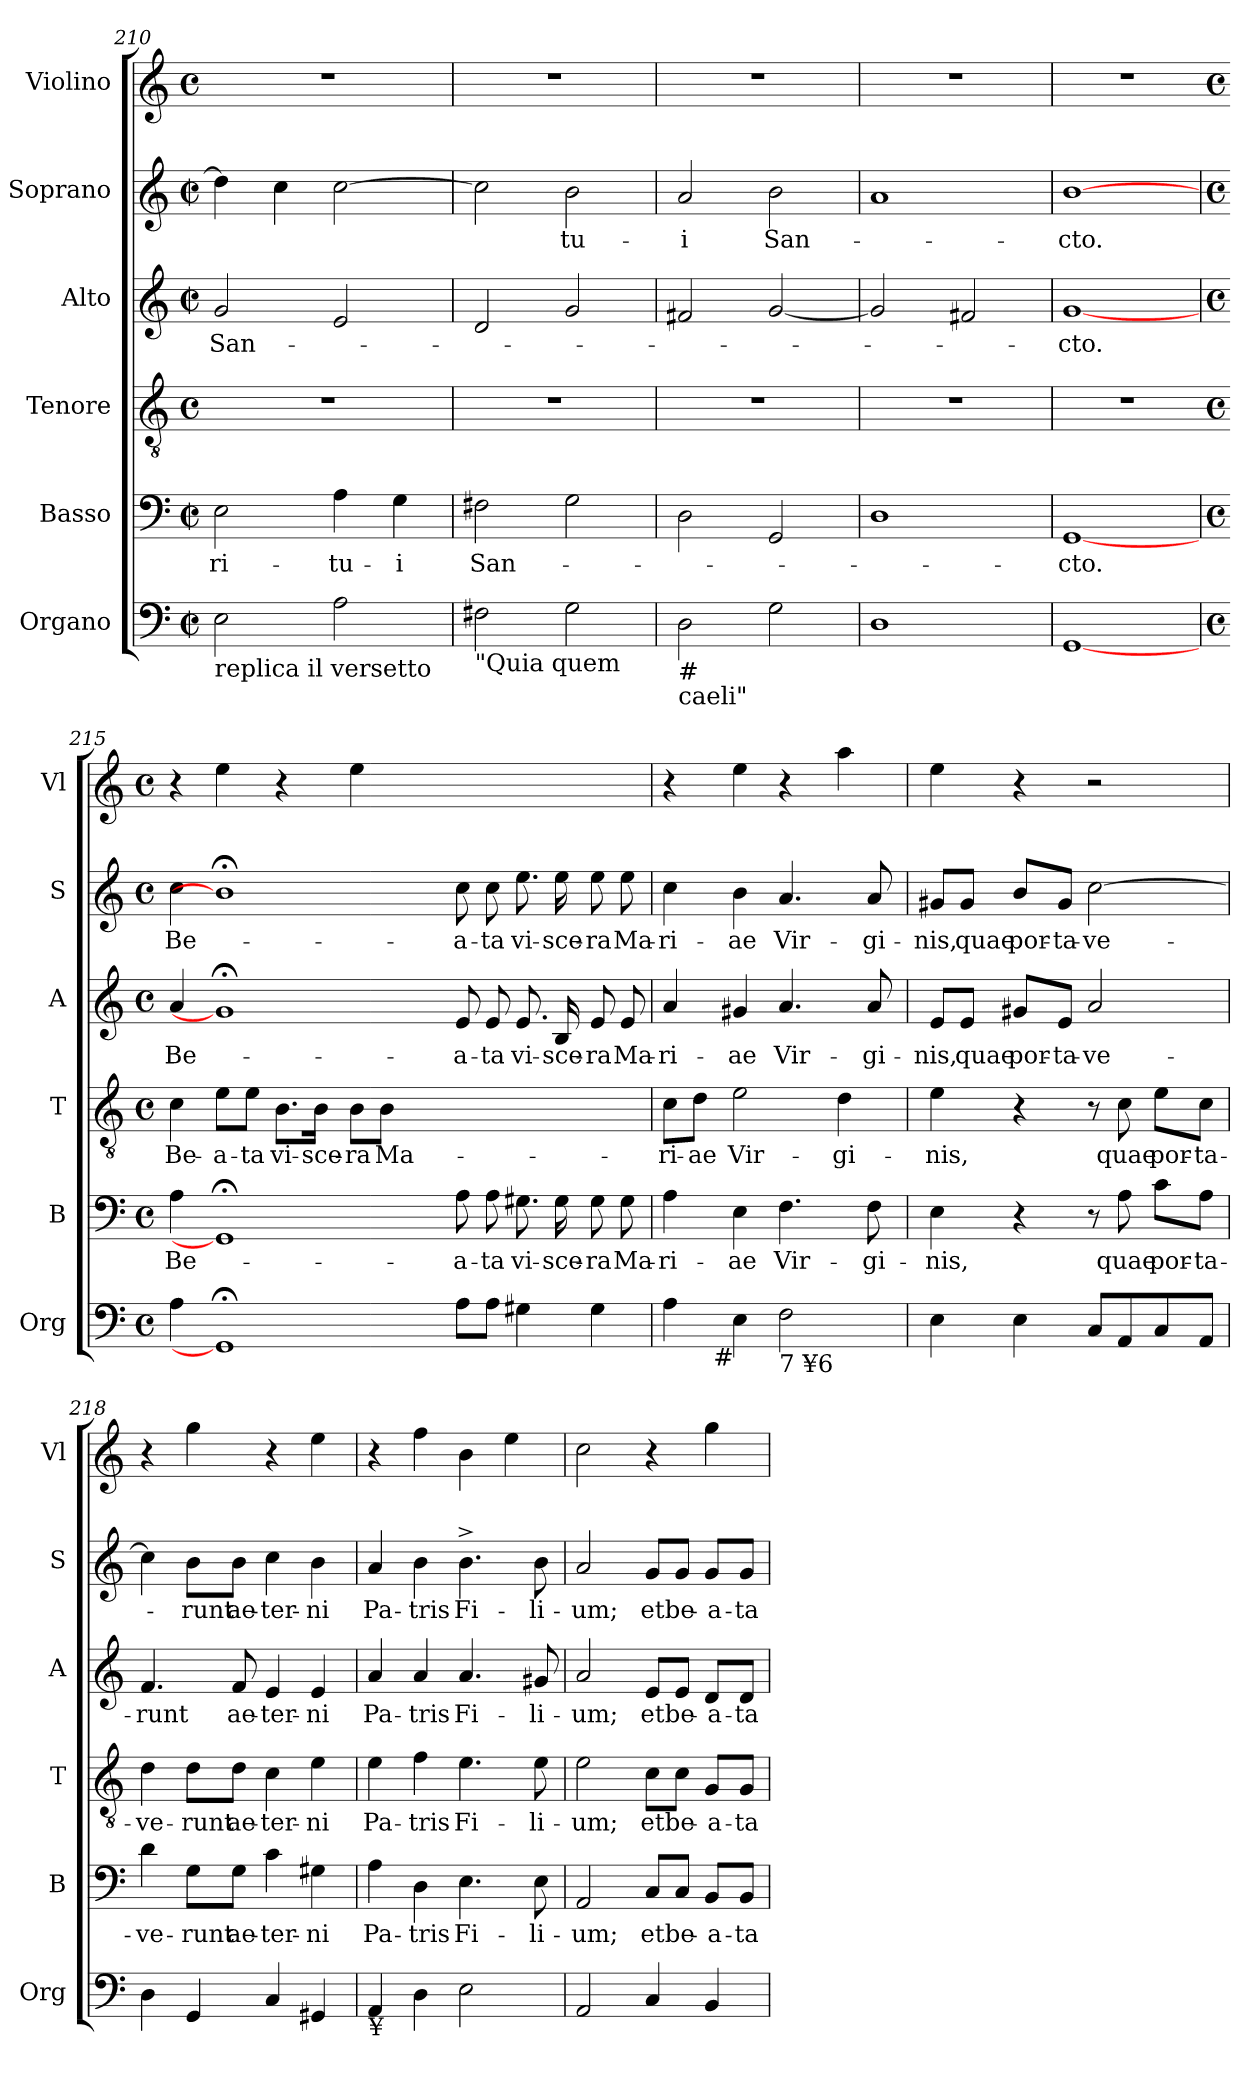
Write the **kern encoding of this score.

**kern	**kern	**text	**kern	**text	**kern	**text	**kern	**text	**kern
*part6	*part5	*part5	*part4	*part4	*part3	*part3	*part2	*part2	*part1
*staff6	*staff5	*staff5	*staff4	*staff4	*staff3	*staff3	*staff2	*staff2	*staff1
*I"Organo	*I"Basso	*	*I"Tenore	*	*I"Alto	*	*I"Soprano	*	*I"Violino
*I'Org	*I'B	*	*I'T	*	*I'A	*	*I'S	*	*I'Vl
*clefF4	*clefF4	*	*clefGv2	*	*clefG2	*	*clefG2	*	*clefG2
*k[]	*k[]	*	*k[]	*	*k[]	*	*k[]	*	*k[]
*C:	*C:	*	*C:	*	*C:	*	*C:	*	*C:
*M2/2	*M2/2	*	*M4/4	*	*M2/2	*	*M2/2	*	*M4/4
*met(c|)	*met(c|)	*	*met(c)	*	*met(c|)	*	*met(c|)	*	*met(c)
=210	=210	=210	=210	=210	=210	=210	=210	=210	=210
!	!	!LO:LY:b:cj	!	!	!	!LO:LY:b:cj	!	!	!
2E\	2E\	-ri-	1r	.	2g/	San-	4dd\]	.	1r
.	.	.	.	.	.	.	4cc\	.	.
!	!	!LO:LY:b:cj	!	!	!	!	!	!	!
2A\	4A\	-tu-	.	.	2e/	.	[>2cc\	.	.
!	!	!LO:LY:b:cj	!	!	!	!	!	!	!
.	4G\	-i	.	.	.	.	.	.	.
!LO:TX:b:t=replica il versetto	!	!	!	!	!	!	!	!	!
=211	=211	=211	=211	=211	=211	=211	=211	=211	=211
!	!	!LO:LY:b:cj	!	!	!	!	!	!	!
2F#X<\	2F#X\	San-	1r	.	2d/	.	2cc\]	.	1r
!	!	!	!	!	!	!	!	!LO:LY:b:cj	!
2G\	2G\	.	.	.	2g/	.	2b\	-tu-	.
!LO:TX:b:t="Quia quem	!	!	!	!	!	!	!	!	!
=212	=212	=212	=212	=212	=212	=212	=212	=212	=212
!LO:TX:b:t=#	!	!	!	!	!	!	!	!	!
!	!	!	!	!	!	!	!	!LO:LY:b:cj	!
2D\	2D\	.	1r	.	2f#X/	.	2a/	-i	1r
!	!	!	!	!	!	!	!	!LO:LY:b:cj	!
2G\	2GG/	.	.	.	[<2g/	.	2b\	San-	.
!LO:TX:b:t=caeli"	!	!	!	!	!	!	!	!	!
=213	=213	=213	=213	=213	=213	=213	=213	=213	=213
1D<	1D	.	1r	.	2g/]	.	1a	.	1r
.	.	.	.	.	2f#X/	.	.	.	.
=214	=214	=214	=214	=214	=214	=214	=214	=214	=214
!	!	!LO:LY:b:cj	!	!	!	!LO:LY:b:cj	!	!LO:LY:b:cj	!
[1GG	[1GG	-cto.	1r	.	[1g	-cto.	[1b	-cto.	1r
!!LO:PB:g=z
=215	=215	=215	=215	=215	=215	=215	=215!	=215	=215
*M4/4	*M4/4	*	*M4/4	*	*M4/4	*	*M4/4	*	*M4/4
*met(c)	*met(c)	*	*met(c)	*	*met(c)	*	*met(c)	*	*met(c)
!	!	!LO:LY:b:cj	!	!LO:LY:b:cj	!	!LO:LY:b:cj	!	!LO:LY:b:cj	!
4A\	4A\	Be-	4c\	Be-	4a/	Be-	4cc\	Be-	4r
!	!	!	!	!LO:LY:b:cj	!	!	!	!	!
1GG;<]	1GG;<]	.	8e\L	-a-	1g;<]	.	1b;<]	.	4ee\
!	!	!	!	!LO:LY:b:cj	!	!	!	!	!
.	.	.	8e\J	-ta	.	.	.	.	.
!	!	!	!	!LO:LY:b:cj	!	!	!	!	!
.	.	.	8.B\L	vi-	.	.	.	.	4r
!	!	!	!	!LO:LY:b:cj	!	!	!	!	!
.	.	.	16B\Jk	-sce-	.	.	.	.	.
!	!	!	!	!LO:LY:b:rj	!	!	!	!	!
.	.	.	8B\L	-ra	.	.	.	.	4ee\
!	!	!	!	!LO:LY:b:cj	!	!	!	!	!
.	.	.	8B\J	Ma-	.	.	.	.	.
.	.	.	1ryy	.	.	.	.	.	1ryy
!	!	!LO:LY:b:cj	!	!	!	!LO:LY:b:cj	!	!LO:LY:b:cj	!
8A\L	8A\	-a-	.	.	8e/	-a-	8cc\	-a-	.
!	!	!LO:LY:b:cj	!	!	!	!LO:LY:b:cj	!	!LO:LY:b:cj	!
8A\J	8A\	-ta	.	.	8e/	-ta	8cc\	-ta	.
!	!	!LO:LY:b:cj	!	!	!	!LO:LY:b:cj	!	!LO:LY:b:cj	!
4G#X<\	8.G#X\	vi-	.	.	8.e/	vi-	8.ee\	vi-	.
!	!	!LO:LY:b:cj	!	!	!	!LO:LY:b:cj	!	!LO:LY:b:cj	!
.	16G#\	-sce-	.	.	16B/	-sce-	16ee\	-sce-	.
!	!	!LO:LY:b:rj	!	!	!	!LO:LY:b:rj	!	!LO:LY:b:rj	!
4G#\	8G#\	-ra	.	.	8e/	-ra	8ee\	-ra	.
!	!	!LO:LY:b:cj	!	!	!	!LO:LY:b:cj	!	!LO:LY:b:cj	!
.	8G#\	Ma-	.	.	8e/	Ma-	8ee\	Ma-	.
=216	=216	=216	=216	=216	=216	=216	=216	=216	=216
!	!	!LO:LY:b:cj	!	!LO:LY:b	!	!LO:LY:b:cj	!	!LO:LY:b:cj	!
*^	*	*	*	*	*	*	*	*	*
4A\	8.ryy	4A\	-ri-	8c\L	-ri-	4a/	-ri-	4cc\	-ri-	4r
!	!	!	!	!	!LO:LY:b:rj	!	!	!	!	!
.	.	.	.	8d\J	-ae	.	.	.	.	.
!	!LO:TX:b:t=#	!	!	!	!	!	!	!	!	!
.	2ryy	.	.	.	.	.	.	.	.	.
!	!	!	!LO:LY:b:cj	!	!LO:LY:b:cj	!	!LO:LY:b:cj	!	!LO:LY:b:cj	!
4E\	.	4E\	-ae	2e\	Vir-	4g#X/	-ae	4b\	-ae	4ee\
!LO:TX:b:t=7 ¥6	!	!	!	!	!	!	!	!	!	!
!	!	!	!LO:LY:b:cj	!	!	!	!LO:LY:b:cj	!	!LO:LY:b:cj	!
2F\	.	4.F\	Vir-	.	.	4.a/	Vir-	4.a/	Vir-	4r
.	4ryy	.	.	.	.	.	.	.	.	.
!	!	!	!	!	!LO:LY:b:cj	!	!	!	!	!
.	.	.	.	4d\	-gi-	.	.	.	.	4aa\
!	!	!	!LO:LY:b:cj	!	!	!	!LO:LY:b:cj	!	!LO:LY:b:cj	!
.	.	8F\	-gi-	.	.	8a/	-gi-	8a/	-gi-	.
.	16ryy	.	.	.	.	.	.	.	.	.
=217	=217	=217	=217	=217	=217	=217	=217	=217	=217	=217
!LO:TX:b:t=#	!	!	!	!	!	!	!	!	!	!
!	!	!	!LO:LY:b:cj	!	!LO:LY:b:cj	!	!LO:LY:b:cj	!	!LO:LY:b:cj	!
*v	*v	*	*	*	*	*	*	*	*	*
4E\	4E\	-nis,	4e\	-nis,	8e/L	-nis,	8g#X/L	-nis,	4ee\
!	!	!	!	!	!	!LO:LY:b:cj	!	!LO:LY:b:cj	!
.	.	.	.	.	8e/J	quae	8g#/J	quae	.
!	!	!	!	!	!	!LO:LY:b	!	!LO:LY:b	!
4E\	4r	.	4r	.	8g#X/L	por-	8b/L	por-	4r
!	!	!	!	!	!	!LO:LY:b:cj	!	!LO:LY:b:cj	!
.	.	.	.	.	8e/J	-ta-	8g#/J	-ta-	.
!	!	!	!	!	!	!LO:LY:b:rj	!	!LO:LY:b:rj	!
8C</L	8r	.	8r	.	2a/	-ve-	[>2cc\	-ve-	2r
!	!	!LO:LY:b:cj	!	!LO:LY:b:cj	!	!	!	!	!
8AA/	8A\	quae	8c\	quae	.	.	.	.	.
!	!	!LO:LY:b:cj	!	!LO:LY:b:cj	!	!	!	!	!
8C/	8c\L	por-	8e\L	por-	.	.	.	.	.
!	!	!LO:LY:b:rj	!	!LO:LY:b:rj	!	!	!	!	!
8AA/J	8A\J	-ta-	8c\J	-ta-	.	.	.	.	.
=218	=218	=218	=218	=218	=218	=218	=218	=218	=218
!	!	!LO:LY:b	!	!LO:LY:b	!	!LO:LY:b:cj	!	!	!
4D\	4d\	-ve-	4d\	-ve-	4.f/	-runt	4cc\]	.	4r
!	!	!LO:LY:b:cj	!	!LO:LY:b:cj	!	!	!	!LO:LY:b:cj	!
4GG/	8G\L	-runt	8d\L	-runt	.	.	8b\L	-runt	4gg\
!	!	!LO:LY:b:cj	!	!LO:LY:b	!	!LO:LY:b	!	!LO:LY:b	!
.	8G\J	ae-	8d\J	ae-	8f/	ae-	8b\J	ae-	.
!	!	!LO:LY:b:cj	!	!LO:LY:b:rj	!	!LO:LY:b:rj	!	!LO:LY:b:rj	!
4C/	4c\	-ter-	4c\	-ter-	4e/	-ter-	4cc\	-ter-	4r
!	!	!LO:LY:b:rj	!	!LO:LY:b:cj	!	!LO:LY:b:cj	!	!LO:LY:b:cj	!
4GG#X/	4G#X\	-ni	4e\	-ni	4e/	-ni	4b\	-ni	4ee\
!!LO:LB:g=z
=219	=219	=219	=219	=219	=219	=219	=219	=219	=219
!LO:TX:b:t=¥	!	!	!	!	!	!	!	!	!
!	!	!LO:LY:b:cj	!	!LO:LY:b:cj	!	!LO:LY:b:cj	!	!LO:LY:b:cj	!
4AA/	4A\	Pa-	4e\	Pa-	4a/	Pa-	4a/	Pa-	4r
!	!	!LO:LY:b:cj	!	!LO:LY:b:cj	!	!LO:LY:b:cj	!	!LO:LY:b:cj	!
4D\	4D\	-tris	4f\	-tris	4a/	-tris	4b\	-tris	4ff\
!	!	!LO:LY:b:cj	!	!LO:LY:b:cj	!	!LO:LY:b:cj	!	!LO:LY:b:cj	!
2E\	4.E\	Fi-	4.e\	Fi-	4.a/	Fi-	4.b^<\	Fi-	4b\
.	.	.	.	.	.	.	.	.	4ee\
!	!	!LO:LY:b:cj	!	!LO:LY:b:cj	!	!LO:LY:b:cj	!	!LO:LY:b:cj	!
.	8E\	-li-	8e\	-li-	8g#X/	-li-	8b\	-li-	.
=220	=220	=220	=220	=220	=220	=220	=220	=220	=220
!	!	!LO:LY:b:cj	!	!LO:LY:b:cj	!	!LO:LY:b:cj	!	!LO:LY:b:cj	!
2AA/	2AA/	-um;	2e\	-um;	2a/	-um;	2a/	-um;	2cc\
!	!	!LO:LY:b:cj	!	!LO:LY:b:cj	!	!LO:LY:b:cj	!	!LO:LY:b:cj	!
4C/	8C/L	et	8c\L	et	8e/L	et	8g/L	et	4r
!	!	!LO:LY:b:cj	!	!LO:LY:b:cj	!	!LO:LY:b:cj	!	!LO:LY:b:cj	!
.	8C/J	be-	8c\J	be-	8e/J	be-	8g/J	be-	.
!	!	!LO:LY:b:cj	!	!LO:LY:b:cj	!	!LO:LY:b:cj	!	!LO:LY:b:cj	!
4BB</	8BB/L	-a-	8G/L	-a-	8d/L	-a-	8g/L	-a-	4gg\
!	!	!LO:LY:b:cj	!	!LO:LY:b:cj	!	!LO:LY:b:cj	!	!LO:LY:b:cj	!
.	8BB/J	-ta	8G/J	-ta	8d/J	-ta	8g/J	-ta	.
=	=	=	=	=	=	=	=	=	=
*-	*-	*-	*-	*-	*-	*-	*-	*-	*-
